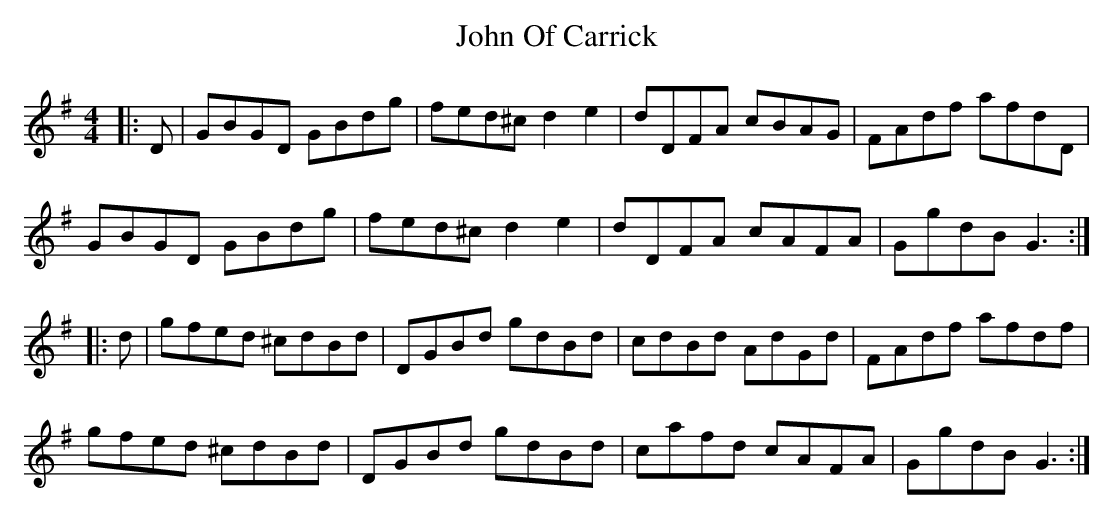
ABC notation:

X:1
T: John Of Carrick
M: 4/4
L: 1/8
K: Gmaj
|:D|GBGD GBdg|fed^c d2e2|dDFA cBAG|FAdf afdD|
GBGD GBdg|fed^c d2e2|dDFA cAFA|GgdB G3:|
|:d|gfed ^cdBd|DGBd gdBd|cdBd AdGd|FAdf afdf|
gfed ^cdBd|DGBd gdBd|cafd cAFA|GgdB G3:|
